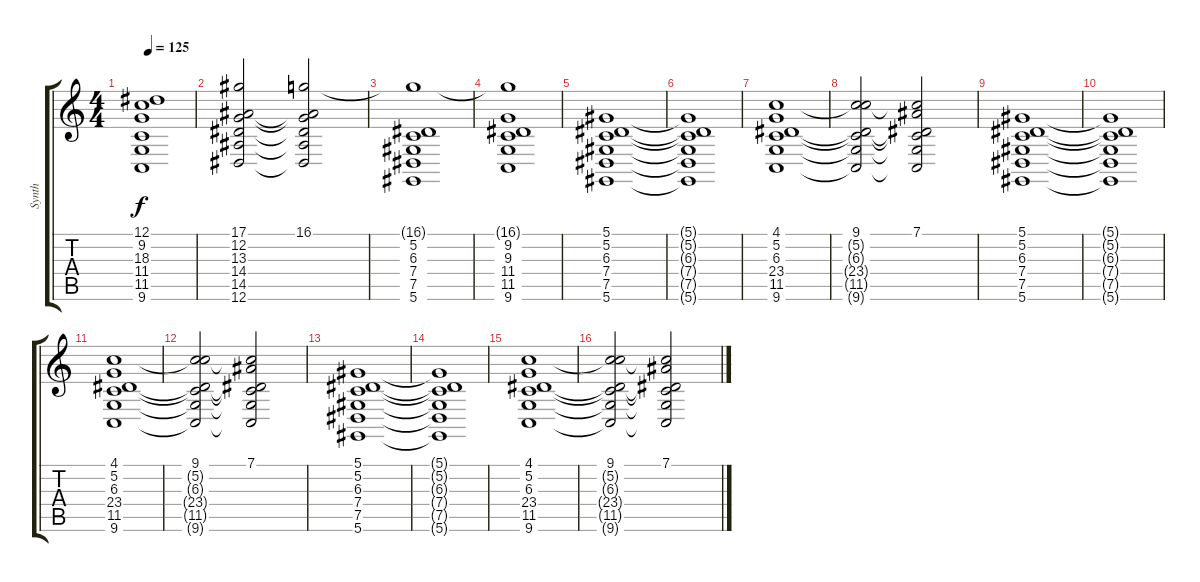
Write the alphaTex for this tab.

\track ("Synth" "Synth") {instrument rockorgan}
\staff {score tabs}
\tuning (Eb4 Bb3 Gb3 Db3 Ab2 Eb2) {hide}
\ts (4 4)
\tempo 125
\clef g2
\ks c
(12.1 9.2 18.3 11.4 11.5 9.6).1{dy f volume 11 balance 8 instrument synthstrings1} |
(17.1 12.2 13.3 14.4 14.5 12.6).2 (16.1 12.2{t} 13.3{t} 14.4{t} 14.5{t} 12.6{t}).2 |
(16.1{t} 5.2 6.3 7.4 7.5 5.6).1 |
(16.1{t} 9.2 9.3 11.4 11.5 9.6).1 |
(5.1 5.2 6.3 7.4 7.5 5.6).1{balance 8 instrument pad8sweep} |
(5.1{t} 5.2{t} 6.3{t} 7.4{t} 7.5{t} 5.6{t}).1 |
(4.1 5.2 6.3 23.4 11.5 9.6).1{balance 8 instrument pad8sweep} |
(9.1 5.2{t} 6.3{t} 23.4{t} 11.5{t} 9.6{t}).2 (7.1 5.2{t} 6.3{t} 23.4{t} 11.5{t} 9.6{t}).2 |
(5.1 5.2 6.3 7.4 7.5 5.6).1{balance 8 instrument pad8sweep} |
(5.1{t} 5.2{t} 6.3{t} 7.4{t} 7.5{t} 5.6{t}).1 |
(4.1 5.2 6.3 23.4 11.5 9.6).1{balance 8 instrument pad8sweep} |
(9.1 5.2{t} 6.3{t} 23.4{t} 11.5{t} 9.6{t}).2 (7.1 5.2{t} 6.3{t} 23.4{t} 11.5{t} 9.6{t}).2 |
(5.1 5.2 6.3 7.4 7.5 5.6).1{balance 8 instrument pad8sweep} |
(5.1{t} 5.2{t} 6.3{t} 7.4{t} 7.5{t} 5.6{t}).1 |
(4.1 5.2 6.3 23.4 11.5 9.6).1{balance 8 instrument pad8sweep} |
(9.1 5.2{t} 6.3{t} 23.4{t} 11.5{t} 9.6{t}).2 (7.1 5.2{t} 6.3{t} 23.4{t} 11.5{t} 9.6{t}).2
